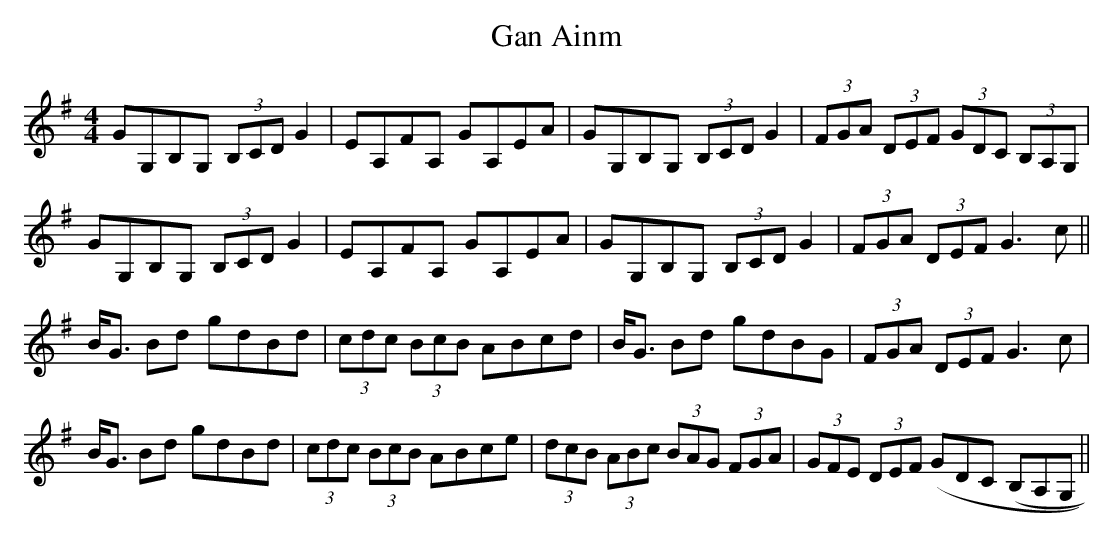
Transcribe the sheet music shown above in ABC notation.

X:1
T:Gan Ainm
M:4/4
L:1/8
K:G
GG,B,G, (3B,CD G2|EA,FA, GA,EA|GG,B,G, (3B,CD G2|(3FGA (3DEF (3GDC (3B,A,G,|\
GG,B,G, (3B,CD G2|EA,FA, GA,EA|GG,B,G, (3B,CD G2|(3FGA (3DEF G3c||\
B<G Bd gdBd|(3cdc (3BcB ABcd|B<G Bd gdBG|(3FGA (3DEF G3c|\
B<G Bd gdBd|(3cdc (3BcB ABce|(3dcB (3ABc (3BAG (3FGA|(3GFE (3DEF (GDC (B,A,G,||\
